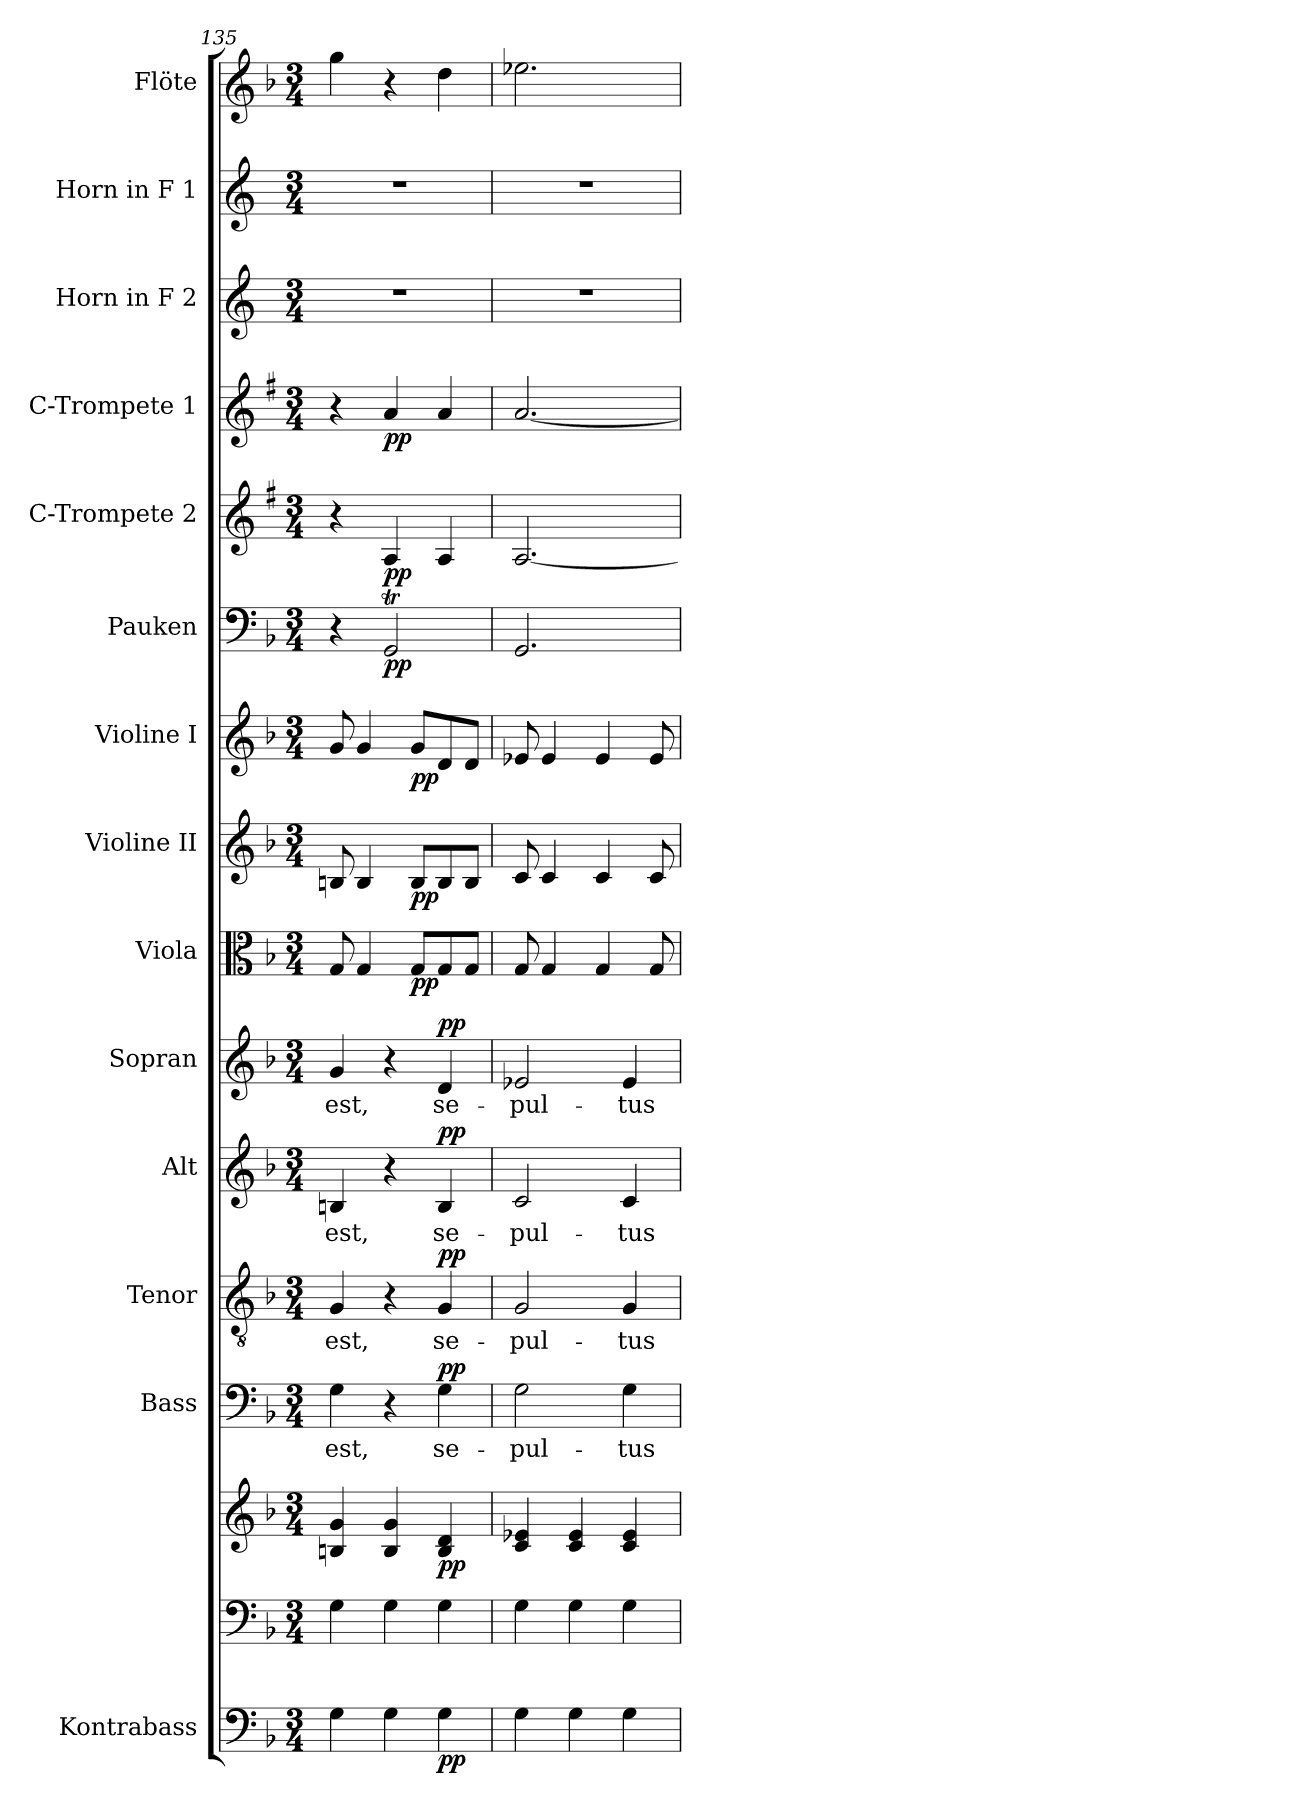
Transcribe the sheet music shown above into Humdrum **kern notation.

**kern	**dynam	**kern	**kern	**dynam	**kern	**text	**dynam	**kern	**text	**dynam	**kern	**text	**dynam	**kern	**text	**dynam	**kern	**dynam	**kern	**dynam	**kern	**dynam	**kern	**dynam	**kern	**dynam	**kern	**dynam	**kern	**kern	**kern
*part15	*part15	*part14	*part14	*part14	*part13	*part13	*part13	*part12	*part12	*part12	*part11	*part11	*part11	*part10	*part10	*part10	*part9	*part9	*part8	*part8	*part7	*part7	*part6	*part6	*part5	*part5	*part4	*part4	*part3	*part2	*part1
*staff16	*staff16	*staff15	*staff14	*staff14/15	*staff13	*staff13	*staff13	*staff12	*staff12	*staff12	*staff11	*staff11	*staff11	*staff10	*staff10	*staff10	*staff9	*staff9	*staff8	*staff8	*staff7	*staff7	*staff6	*staff6	*staff5	*staff5	*staff4	*staff4	*staff3	*staff2	*staff1
*I"Kontrabass	*	*	*	*	*I"Bass	*	*	*I"Tenor	*	*	*I"Alt	*	*	*I"Sopran	*	*	*I"Viola	*	*I"Violine II	*	*I"Violine I	*	*I"Pauken	*	*I"C-Trompete 2	*	*I"C-Trompete 1	*	*I"Horn in F 2	*I"Horn in F 1	*I"Flöte
*I'Kb.	*	*	*	*	*I'B.	*	*	*I'T.	*	*	*I'A.	*	*	*I'S.	*	*	*I'Vla.	*	*I'Vl. II	*	*I'Vl. I	*	*I'Pk.	*	*I'C Trp. 2	*	*I'C Trp. 1	*	*	*	*I'Fl.
*clefF4	*	*clefF4	*clefG2	*	*clefF4	*	*	*clefGv2	*	*	*clefG2	*	*	*clefG2	*	*	*clefC3	*	*clefG2	*	*clefG2	*	*clefF4	*	*clefG2	*	*clefG2	*	*clefG2	*clefG2	*clefG2
*ITrd7c12	*	*	*	*	*	*	*	*	*	*	*	*	*	*	*	*	*	*	*	*	*	*	*	*	*ITrd1c2	*	*ITrd1c2	*	*ITrd4c7	*ITrd4c7	*
*k[b-]	*	*k[b-]	*k[b-]	*	*k[b-]	*	*	*k[b-]	*	*	*k[b-]	*	*	*k[b-]	*	*	*k[b-]	*	*k[b-]	*	*k[b-]	*	*k[b-]	*	*k[b-]	*	*k[b-]	*	*k[b-]	*k[b-]	*k[b-]
*F:	*	*F:	*F:	*	*F:	*	*	*F:	*	*	*F:	*	*	*F:	*	*	*F:	*	*F:	*	*F:	*	*F:	*	*F:	*	*F:	*	*F:	*F:	*F:
*M3/4	*	*M3/4	*M3/4	*	*M3/4	*	*	*M3/4	*	*	*M3/4	*	*	*M3/4	*	*	*M3/4	*	*M3/4	*	*M3/4	*	*M3/4	*	*M3/4	*	*M3/4	*	*M3/4	*M3/4	*M3/4
=135	=135	=135	=135	=135	=135	=135	=135	=135	=135	=135	=135	=135	=135	=135	=135	=135	=135	=135	=135	=135	=135	=135	=135	=135	=135	=135	=135	=135	=135	=135	=135
!	!	!	!	!	!	!LO:LY:b	!	!	!LO:LY:b	!	!	!LO:LY:b	!	!	!LO:LY:b	!	!	!	!	!	!	!	!	!	!	!	!	!	!	!	!
4GG\	.	4G\	4Bn/ 4g/	.	4G\	est,	.	4G/	est,	.	4Bn/	est,	.	4g/	est,	.	8G/	.	8Bn/	.	8g/	.	4r	.	4r	.	4r	.	2.r	2.r	4gg\
.	.	.	.	.	.	.	.	.	.	.	.	.	.	.	.	.	4G/	.	4B/	.	4g/	.	.	.	.	.	.	.	.	.	.
!	!	!	!	!	!	!	!	!	!	!	!	!	!	!	!	!	!	!	!	!	!	!	!	!LO:DY:b	!	!LO:DY:b	!	!LO:DY:b	!	!	!
4GG\	.	4G\	4B/ 4g/	.	4r	.	.	4r	.	.	4r	.	.	4r	.	.	.	.	.	.	.	.	2GGT/	pp	4G/	pp	4g/	pp	.	.	4r
!	!	!	!	!	!	!	!	!	!	!	!	!	!	!	!	!	!	!LO:DY:b	!	!LO:DY:b	!	!LO:DY:b	!	!	!	!	!	!	!	!	!
.	.	.	.	.	.	.	.	.	.	.	.	.	.	.	.	.	8G/L	pp	8B/L	pp	8g/L	pp	.	.	.	.	.	.	.	.	.
!	!LO:DY:b	!	!	!LO:DY:b	!	!LO:LY:b	!LO:DY:a	!	!LO:LY:b	!LO:DY:a	!	!LO:LY:b	!LO:DY:a	!	!LO:LY:b	!LO:DY:a	!	!	!	!	!	!	!	!	!	!	!	!	!	!	!
4GG\	pp	4G\	4B/ 4d/	pp	4G\	se-	pp	4G/	se-	pp	4B/	se-	pp	4d/	se-	pp	8G/	.	8B/	.	8d/	.	.	.	4G/	.	4g/	.	.	.	4dd\
.	.	.	.	.	.	.	.	.	.	.	.	.	.	.	.	.	8G/J	.	8B/J	.	8d/J	.	.	.	.	.	.	.	.	.	.
=136	=136	=136	=136	=136	=136	=136	=136	=136	=136	=136	=136	=136	=136	=136	=136	=136	=136	=136	=136	=136	=136	=136	=136	=136	=136	=136	=136	=136	=136	=136	=136
!	!	!	!	!	!	!LO:LY:b	!	!	!LO:LY:b	!	!	!LO:LY:b	!	!	!LO:LY:b	!	!	!	!	!	!	!	!	!	!	!	!	!	!	!	!
4GG\	.	4G\	4c/ 4e-X/	.	2G\	-pul-	.	2G/	-pul-	.	2c/	-pul-	.	2e-X/	-pul-	.	8G/	.	8c/	.	8e-X/	.	2.GG/	.	[2.G/	.	[2.g/	.	2.r	2.r	2.ee-X\
.	.	.	.	.	.	.	.	.	.	.	.	.	.	.	.	.	4G/	.	4c/	.	4e-/	.	.	.	.	.	.	.	.	.	.
4GG\	.	4G\	4c/ 4e-/	.	.	.	.	.	.	.	.	.	.	.	.	.	.	.	.	.	.	.	.	.	.	.	.	.	.	.	.
.	.	.	.	.	.	.	.	.	.	.	.	.	.	.	.	.	4G/	.	4c/	.	4e-/	.	.	.	.	.	.	.	.	.	.
!	!	!	!	!	!	!LO:LY:b	!	!	!LO:LY:b	!	!	!LO:LY:b	!	!	!LO:LY:b	!	!	!	!	!	!	!	!	!	!	!	!	!	!	!	!
4GG\	.	4G\	4c/ 4e-/	.	4G\	-tus	.	4G/	-tus	.	4c/	-tus	.	4e-/	-tus	.	.	.	.	.	.	.	.	.	.	.	.	.	.	.	.
.	.	.	.	.	.	.	.	.	.	.	.	.	.	.	.	.	8G/	.	8c/	.	8e-/	.	.	.	.	.	.	.	.	.	.
=	=	=	=	=	=	=	=	=	=	=	=	=	=	=	=	=	=	=	=	=	=	=	=	=	=	=	=	=	=	=	=
*-	*-	*-	*-	*-	*-	*-	*-	*-	*-	*-	*-	*-	*-	*-	*-	*-	*-	*-	*-	*-	*-	*-	*-	*-	*-	*-	*-	*-	*-	*-	*-
